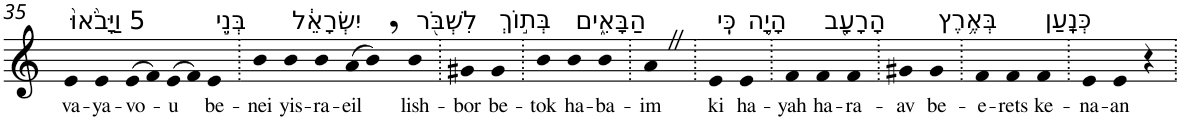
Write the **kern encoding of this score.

**kern	**text
*part1	*part1
*staff1	*staff1
*I"Piano	*
*I'Pno	*
!!LO:PB:g=z
*clefG2	*
*k[]	*
=35	=35
!LO:TX:a:t=5 וַיָּבֹ֙אוּ֙	!
!	!LO:LY:b
4e	va-
!	!LO:LY:b
4e	-ya-
!	!LO:LY:b
(>8e	-vo-
8f)	.
!	!LO:LY:b
(>8e	-u
8f)	.
!LO:TX:a:t=בְּנֵ֣י	!
!	!LO:LY:b
4e	be-
=36.	=36.
!	!LO:LY:b
4b	-nei
!LO:TX:a:t=יִשְׂרָאֵ֔ל	!
!	!LO:LY:b
4b	yis-
!	!LO:LY:b
4b	-ra-
!	!LO:LY:b
(>8a	-eil
8b,)	.
!LO:TX:a:t=לִשְׁבֹּ֖ר	!
!	!LO:LY:b
4b	lish-
=37.	=37.
!	!LO:LY:b
4g#X	-bor
!LO:TX:a:t=בְּת֣וֹךְ	!
!	!LO:LY:b
4g#	be-
=38.	=38.
!	!LO:LY:b
4b	-tok
!LO:TX:a:t=הַבָּאִ֑ים	!
!	!LO:LY:b
4b	ha-
!	!LO:LY:b
4b	-ba-
=39.	=39.
!	!LO:LY:b
4aZ	-im
=40.	=40.
!LO:TX:a:t=כִּֽי	!
!	!LO:LY:b
4e	ki
!LO:TX:a:t=הָיָ֥ה	!
!	!LO:LY:b
4e	ha-
=41.	=41.
!	!LO:LY:b
4f	-yah
!LO:TX:a:t=הָרָעָ֖ב	!
!	!LO:LY:b
4f	ha-
!	!LO:LY:b
4f	-ra-
=42.	=42.
!	!LO:LY:b
4g#X	-av
!LO:TX:a:t=בְּאֶ֥רֶץ	!
!	!LO:LY:b
4g#	be-
=43.	=43.
!	!LO:LY:b
4f	-e-
!	!LO:LY:b
4f	-rets
!LO:TX:a:t=כְּנָֽעַן	!
!	!LO:LY:b
4f	ke-
=44.	=44.
!	!LO:LY:b
4e	-na-
!	!LO:LY:b
4e	-an
4r	.
=.	=.
*-	*-
